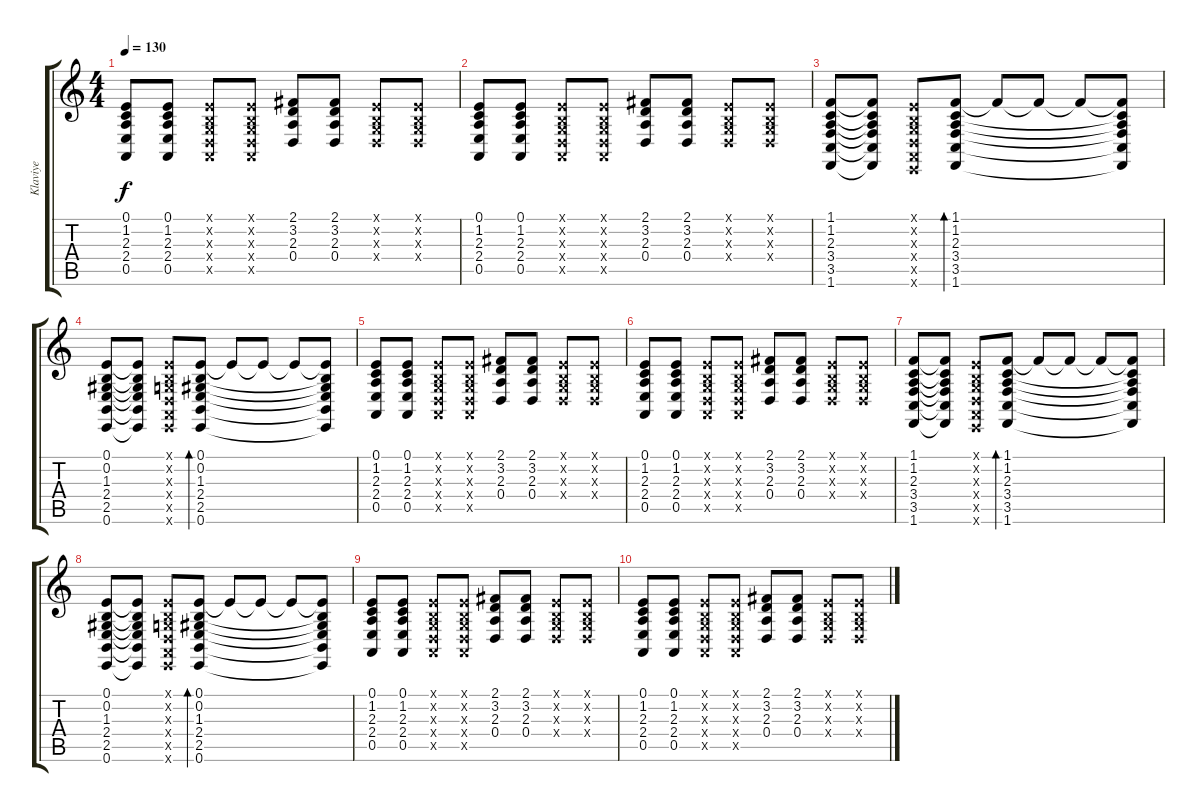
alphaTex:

\track ("Klaviye" "Klaviye") {instrument honkytonkpiano}
\staff {score tabs}
\tuning (E4 B3 G3 D3 A2 E2) {hide}
\ts (4 4)
\tempo 130
\clef g2
\ks c
(0.1 1.2 2.3 2.4 0.5).8{dy f} (0.1 1.2 2.3 2.4 0.5).8 (0.1{x} 0.2{x} 0.3{x} 0.4{x} 0.5{x}).8 (0.1{x} 0.2{x} 0.3{x} 0.4{x} 0.5{x}).8 (2.1 3.2 2.3 0.4).8 (2.1 3.2 2.3 0.4).8 (0.1{x} 0.2{x} 0.3{x} 0.4{x}).8 (0.1{x} 0.2{x} 0.3{x} 0.4{x}).8 |
(0.1 1.2 2.3 2.4 0.5).8 (0.1 1.2 2.3 2.4 0.5).8 (0.1{x} 0.2{x} 0.3{x} 0.4{x} 0.5{x}).8 (0.1{x} 0.2{x} 0.3{x} 0.4{x} 0.5{x}).8 (2.1 3.2 2.3 0.4).8 (2.1 3.2 2.3 0.4).8 (0.1{x} 0.2{x} 0.3{x} 0.4{x}).8 (0.1{x} 0.2{x} 0.3{x} 0.4{x}).8 |
(1.1 1.2 2.3 3.4 3.5 1.6).8 (1.1{t} 1.2{t} 2.3{t} 3.4{t} 3.5{t} 1.6{t}).8 (0.1{x} 0.2{x} 0.3{x} 0.4{x} 0.5{x} 0.6{x}).8 (1.1 1.2 2.3 3.4 3.5 1.6).8{bd 120} 1.1{t}.8 1.1{t}.8 1.1{t}.8 (1.1{t} 1.2{t} 2.3{t} 3.4{t} 3.5{t} 1.6{t}).8 |
(0.1 0.2 1.3 2.4 2.5 0.6).8 (0.1{t} 0.2{t} 1.3{t} 2.4{t} 2.5{t} 0.6{t}).8 (0.1{x} 0.2{x} 0.3{x} 0.4{x} 0.5{x} 0.6{x}).8 (0.1 0.2 1.3 2.4 2.5 0.6).8{bd 120} 0.1{t}.8 0.1{t}.8 0.1{t}.8 (0.1{t} 0.2{t} 1.3{t} 2.4{t} 2.5{t} 0.6{t}).8 |
(0.1 1.2 2.3 2.4 0.5).8 (0.1 1.2 2.3 2.4 0.5).8 (0.1{x} 0.2{x} 0.3{x} 0.4{x} 0.5{x}).8 (0.1{x} 0.2{x} 0.3{x} 0.4{x} 0.5{x}).8 (2.1 3.2 2.3 0.4).8 (2.1 3.2 2.3 0.4).8 (0.1{x} 0.2{x} 0.3{x} 0.4{x}).8 (0.1{x} 0.2{x} 0.3{x} 0.4{x}).8 |
(0.1 1.2 2.3 2.4 0.5).8 (0.1 1.2 2.3 2.4 0.5).8 (0.1{x} 0.2{x} 0.3{x} 0.4{x} 0.5{x}).8 (0.1{x} 0.2{x} 0.3{x} 0.4{x} 0.5{x}).8 (2.1 3.2 2.3 0.4).8 (2.1 3.2 2.3 0.4).8 (0.1{x} 0.2{x} 0.3{x} 0.4{x}).8 (0.1{x} 0.2{x} 0.3{x} 0.4{x}).8 |
(1.1 1.2 2.3 3.4 3.5 1.6).8 (1.1{t} 1.2{t} 2.3{t} 3.4{t} 3.5{t} 1.6{t}).8 (0.1{x} 0.2{x} 0.3{x} 0.4{x} 0.5{x} 0.6{x}).8 (1.1 1.2 2.3 3.4 3.5 1.6).8{bd 120} 1.1{t}.8 1.1{t}.8 1.1{t}.8 (1.1{t} 1.2{t} 2.3{t} 3.4{t} 3.5{t} 1.6{t}).8 |
(0.1 0.2 1.3 2.4 2.5 0.6).8 (0.1{t} 0.2{t} 1.3{t} 2.4{t} 2.5{t} 0.6{t}).8 (0.1{x} 0.2{x} 0.3{x} 0.4{x} 0.5{x} 0.6{x}).8 (0.1 0.2 1.3 2.4 2.5 0.6).8{bd 120} 0.1{t}.8 0.1{t}.8 0.1{t}.8 (0.1{t} 0.2{t} 1.3{t} 2.4{t} 2.5{t} 0.6{t}).8 |
(0.1 1.2 2.3 2.4 0.5).8 (0.1 1.2 2.3 2.4 0.5).8 (0.1{x} 0.2{x} 0.3{x} 0.4{x} 0.5{x}).8 (0.1{x} 0.2{x} 0.3{x} 0.4{x} 0.5{x}).8 (2.1 3.2 2.3 0.4).8 (2.1 3.2 2.3 0.4).8 (0.1{x} 0.2{x} 0.3{x} 0.4{x}).8 (0.1{x} 0.2{x} 0.3{x} 0.4{x}).8 |
(0.1 1.2 2.3 2.4 0.5).8 (0.1 1.2 2.3 2.4 0.5).8 (0.1{x} 0.2{x} 0.3{x} 0.4{x} 0.5{x}).8 (0.1{x} 0.2{x} 0.3{x} 0.4{x} 0.5{x}).8 (2.1 3.2 2.3 0.4).8 (2.1 3.2 2.3 0.4).8 (0.1{x} 0.2{x} 0.3{x} 0.4{x}).8 (0.1{x} 0.2{x} 0.3{x} 0.4{x}).8
